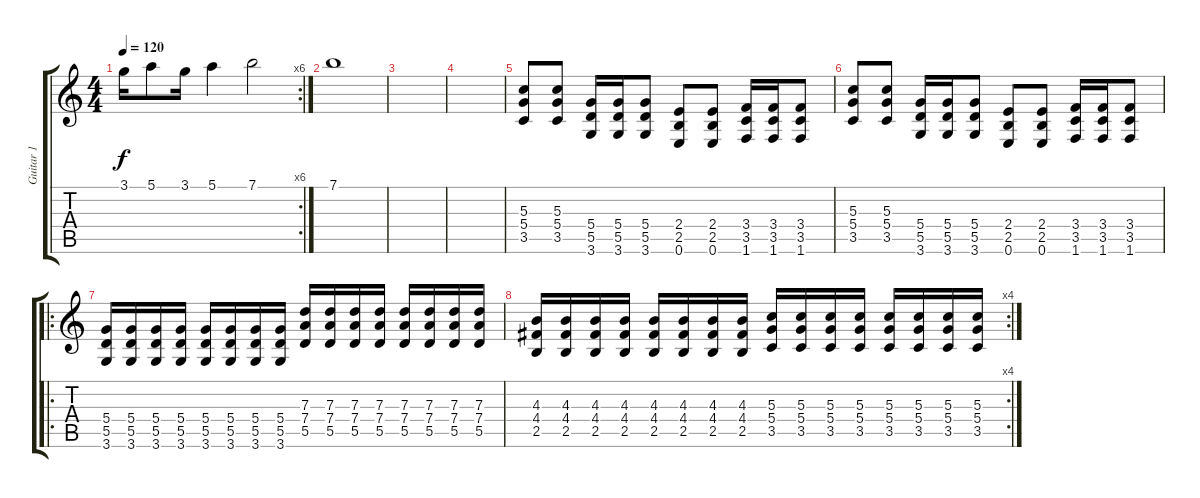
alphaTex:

\track ("Guitar 1" "Guitar 1") {instrument distortionguitar}
\staff {score tabs}
\tuning (E4 B3 G3 D3 A2 E2) {hide}
\rc 6
\ts (4 4)
\tempo 120
\clef g2
\ks c
3.1.16{dy f} 5.1.8 3.1.16 5.1.4 7.1.2 |
7.1.1 |
|
|
(5.3 5.4 3.5).8 (5.3 5.4 3.5).8 (5.4 5.5 3.6).16 (5.4 5.5 3.6).16 (5.4 5.5 3.6).8 (2.4 2.5 0.6).8 (2.4 2.5 0.6).8 (3.4 3.5 1.6).16 (3.4 3.5 1.6).16 (3.4 3.5 1.6).8 |
(5.3 5.4 3.5).8 (5.3 5.4 3.5).8 (5.4 5.5 3.6).16 (5.4 5.5 3.6).16 (5.4 5.5 3.6).8 (2.4 2.5 0.6).8 (2.4 2.5 0.6).8 (3.4 3.5 1.6).16 (3.4 3.5 1.6).16 (3.4 3.5 1.6).8 |
\ro
(5.4 5.5 3.6).16 (5.4 5.5 3.6).16 (5.4 5.5 3.6).16 (5.4 5.5 3.6).16 (5.4 5.5 3.6).16 (5.4 5.5 3.6).16 (5.4 5.5 3.6).16 (5.4 5.5 3.6).16 (7.3 7.4 5.5).16 (7.3 7.4 5.5).16 (7.3 7.4 5.5).16 (7.3 7.4 5.5).16 (7.3 7.4 5.5).16 (7.3 7.4 5.5).16 (7.3 7.4 5.5).16 (7.3 7.4 5.5).16 |
\rc 4
(4.3 4.4 2.5).16 (4.3 4.4 2.5).16 (4.3 4.4 2.5).16 (4.3 4.4 2.5).16 (4.3 4.4 2.5).16 (4.3 4.4 2.5).16 (4.3 4.4 2.5).16 (4.3 4.4 2.5).16 (5.3 5.4 3.5).16 (5.3 5.4 3.5).16 (5.3 5.4 3.5).16 (5.3 5.4 3.5).16 (5.3 5.4 3.5).16 (5.3 5.4 3.5).16 (5.3 5.4 3.5).16 (5.3 5.4 3.5).16
